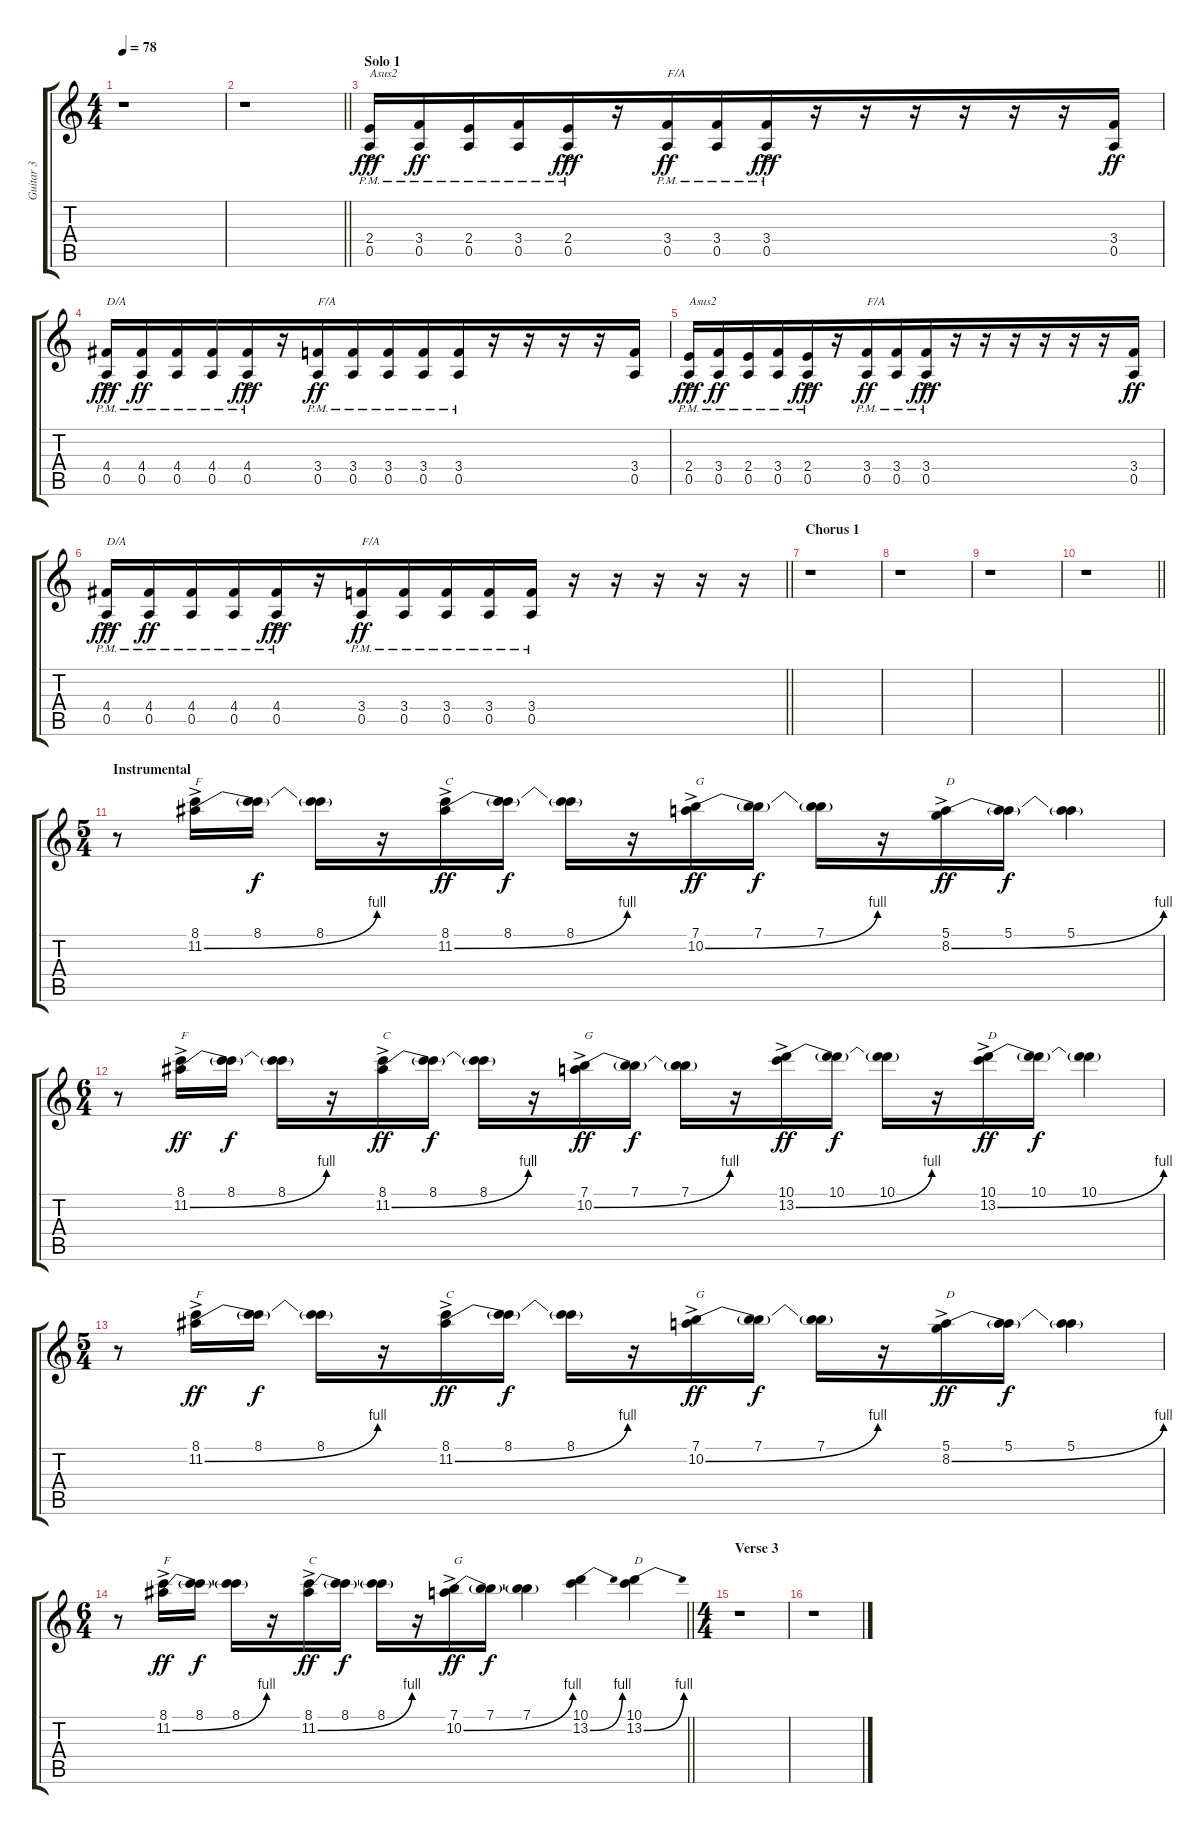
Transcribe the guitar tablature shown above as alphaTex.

\track ("Guitar 3" "Guitar 3") {instrument overdrivenguitar}
\staff {score tabs}
\tuning (E4 B3 G3 D3 A2 E2) {hide}
\ts (4 4)
\tempo 78
\clef g2
\ks c
r.1{dy fff} |
\barLineRight lightlight
r.1 |
\section ("" "Solo 1")
(2.4{pm} 0.5{ac pm}).16{txt "Asus2" beam merge} (3.4{pm} 0.5{pm}).16{dy ff} (2.4{pm} 0.5{pm}).16 (3.4{pm} 0.5{pm}).16{beam merge} (2.4{pm} 0.5{ac pm}).16{dy fff} r.16{beam merge} (3.4{pm} 0.5{pm}).16{txt "F/A" dy ff} (3.4{pm} 0.5{pm}).16{beam merge} (3.4{pm} 0.5{ac pm}).16{dy fff beam merge} r.16 r.16{beam merge} r.16{beam merge} r.16 r.16 r.16 (3.4 0.5).16{dy ff} |
(4.4{pm} 0.5{ac pm}).16{txt "D/A" dy fff beam merge} (4.4{pm} 0.5{pm}).16{dy ff} (4.4{pm} 0.5{pm}).16 (4.4{pm} 0.5{pm}).16{beam merge} (4.4{pm} 0.5{ac pm}).16{dy fff} r.16{beam merge} (3.4{pm} 0.5{pm}).16{txt "F/A" dy ff} (3.4{pm} 0.5{pm}).16{beam merge} (3.4{pm} 0.5{pm}).16{beam merge} (3.4{pm} 0.5{pm}).16 (3.4{pm} 0.5{pm}).16{beam merge} r.16{beam merge} r.16 r.16 r.16 (3.4 0.5).16 |
(2.4{pm} 0.5{ac pm}).16{txt "Asus2" dy fff beam merge} (3.4{pm} 0.5{pm}).16{dy ff} (2.4{pm} 0.5{pm}).16 (3.4{pm} 0.5{pm}).16{beam merge} (2.4{pm} 0.5{ac pm}).16{dy fff} r.16{beam merge} (3.4{pm} 0.5{pm}).16{txt "F/A" dy ff} (3.4{pm} 0.5{pm}).16{beam merge} (3.4{pm} 0.5{ac pm}).16{dy fff beam merge} r.16 r.16{beam merge} r.16{beam merge} r.16 r.16 r.16 (3.4 0.5).16{dy ff} |
\barLineRight lightlight
(4.4{pm} 0.5{ac pm}).16{txt "D/A" dy fff beam merge} (4.4{pm} 0.5{pm}).16{dy ff} (4.4{pm} 0.5{pm}).16 (4.4{pm} 0.5{pm}).16{beam merge} (4.4{pm} 0.5{ac pm}).16{dy fff} r.16{beam merge} (3.4{pm} 0.5{pm}).16{txt "F/A" dy ff} (3.4{pm} 0.5{pm}).16{beam merge} (3.4{pm} 0.5{pm}).16{beam merge} (3.4{pm} 0.5{pm}).16 (3.4{pm} 0.5{pm}).16{beam merge} r.16{beam merge} r.16 r.16 r.16 r.16 |
\section ("" "Chorus 1")
r.1 |
r.1 |
r.1 |
\barLineRight lightlight
r.1 |
\ts (5 4)
\section ("" "Instrumental")
r.8 (8.1 11.2{be (bend 0 0 60 4) ac}).16{txt "F"} (8.1 11.2{t}).16{dy f} (8.1 11.2{t}).16 r.16 (8.1 11.2{be (bend 0 0 60 4) ac}).16{txt "C" dy ff} (8.1 11.2{t}).16{dy f} (8.1 11.2{t}).16 r.16 (7.1 10.2{be (bend 0 0 60 4) ac}).16{txt "G" dy ff} (7.1 10.2{t}).16{dy f} (7.1 10.2{t}).16 r.16 (5.1 8.2{be (bend 0 0 60 4) ac}).16{txt "D" dy ff} (5.1 8.2{t}).16{dy f} (5.1 8.2{t}).4 |
\ts (6 4)
r.8 (8.1 11.2{be (bend 0 0 60 4) ac}).16{txt "F" dy ff} (8.1 11.2{t}).16{dy f} (8.1 11.2{t}).16 r.16 (8.1 11.2{be (bend 0 0 60 4) ac}).16{txt "C" dy ff} (8.1 11.2{t}).16{dy f} (8.1 11.2{t}).16 r.16 (7.1 10.2{be (bend 0 0 60 4) ac}).16{txt "G" dy ff} (7.1 10.2{t}).16{dy f} (7.1 10.2{t}).16 r.16 (10.1 13.2{be (bend 0 0 60 4) ac}).16{dy ff} (10.1 13.2{t}).16{dy f} (10.1 13.2{t}).16 r.16 (10.1 13.2{be (bend 0 0 60 4) ac}).16{txt "D" dy ff} (10.1 13.2{t}).16{dy f} (10.1 13.2{t}).4 |
\ts (5 4)
r.8 (8.1 11.2{be (bend 0 0 60 4) ac}).16{txt "F" dy ff} (8.1 11.2{t}).16{dy f} (8.1 11.2{t}).16 r.16 (8.1 11.2{be (bend 0 0 60 4) ac}).16{txt "C" dy ff} (8.1 11.2{t}).16{dy f} (8.1 11.2{t}).16 r.16 (7.1 10.2{be (bend 0 0 60 4) ac}).16{txt "G" dy ff} (7.1 10.2{t}).16{dy f} (7.1 10.2{t}).16 r.16 (5.1 8.2{be (bend 0 0 60 4) ac}).16{txt "D" dy ff} (5.1 8.2{t}).16{dy f} (5.1 8.2{t}).4 |
\ts (6 4)
\barLineRight lightlight
r.8 (8.1 11.2{be (bend 0 0 60 4) ac}).16{txt "F" dy ff} (8.1 11.2{t}).16{dy f} (8.1 11.2{t}).16 r.16 (8.1 11.2{be (bend 0 0 60 4) ac}).16{txt "C" dy ff} (8.1 11.2{t}).16{dy f} (8.1 11.2{t}).16 r.16 (7.1 10.2{be (bend 0 0 60 4) ac}).16{txt "G" dy ff} (7.1 10.2{t}).16{dy f} (7.1 10.2{t}).4{beam merge} (10.1 13.2{be (bend 0 0 60 4)}).4{beam merge} (10.1 13.2{be (bend 0 0 60 4)}).4{txt "D"} |
\ts (4 4)
\section ("" "Verse 3")
r.1 |
r.1
